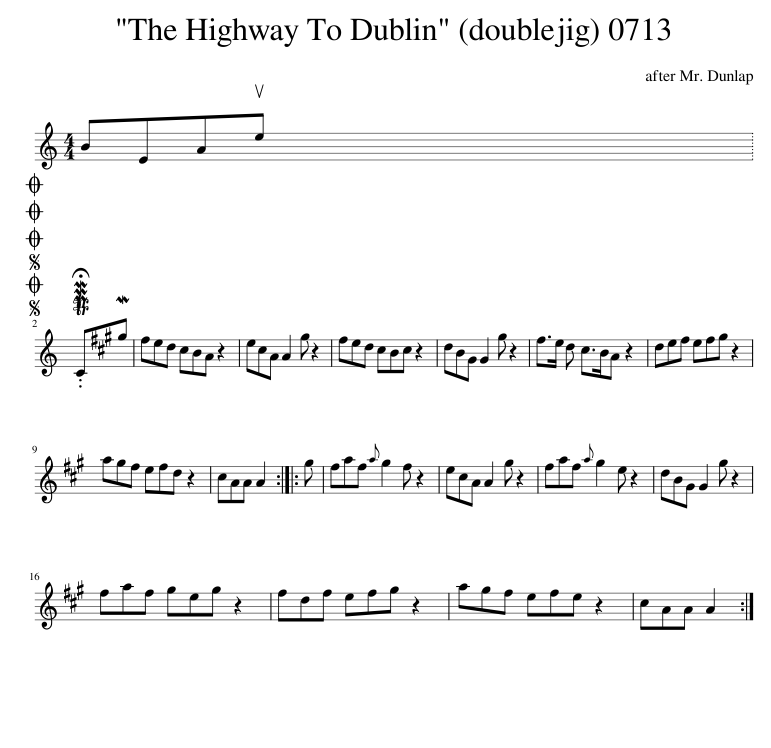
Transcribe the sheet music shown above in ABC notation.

X:1
L:1/8
M:4/4
I:linebreak $
K:C
V:1 treble
V:1
 BEAue x2002 |$SOSOOO .!fermata!PMTCM^g | ^fed ^cBA z2 | e^cA A2 ^g z2 | ^fed ^cBc z2 | %5
 dB^G G2 ^g z2 | ^f>e d ^c>BA z2 | de^f ef^g z2 |$ a^g^f efd z2 | ^cAA A2 :: %10
 ^g | ^faf{a} ^g2 f z2 | e^cA A2 ^g z2 | ^faf{a} ^g2 e z2 | dB^G G2 ^g z2 |$ %15
 ^faf ^geg z2 | ^fdf ef^g z2 | a^g^f efe z2 | ^cAA A2 :| %19
